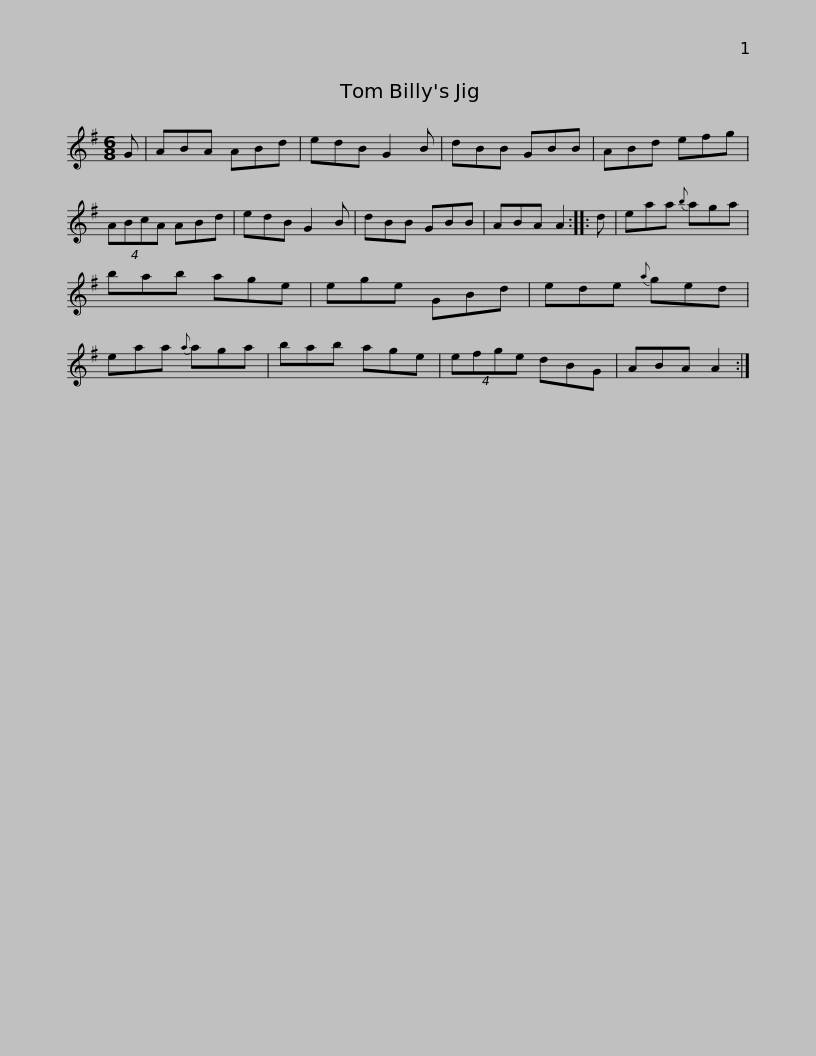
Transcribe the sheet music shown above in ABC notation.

X:1
L:1/8
M:6/8
I:linebreak $
K:G
V:1 treble
V:1
 G | ABA ABd | edB G2 B | dBB GBB | ABd efg | %5
 (4:3:4ABcA ABd | edB G2 B | dBB GBB |$ ABA A2 :: d | %10
 eaa{b} aga | bab age | ege GBd | ede{a} ged | eaa{a} aga |$ %15
 bab age | (4:3:4efge dBG | ABA A2 :| %18
